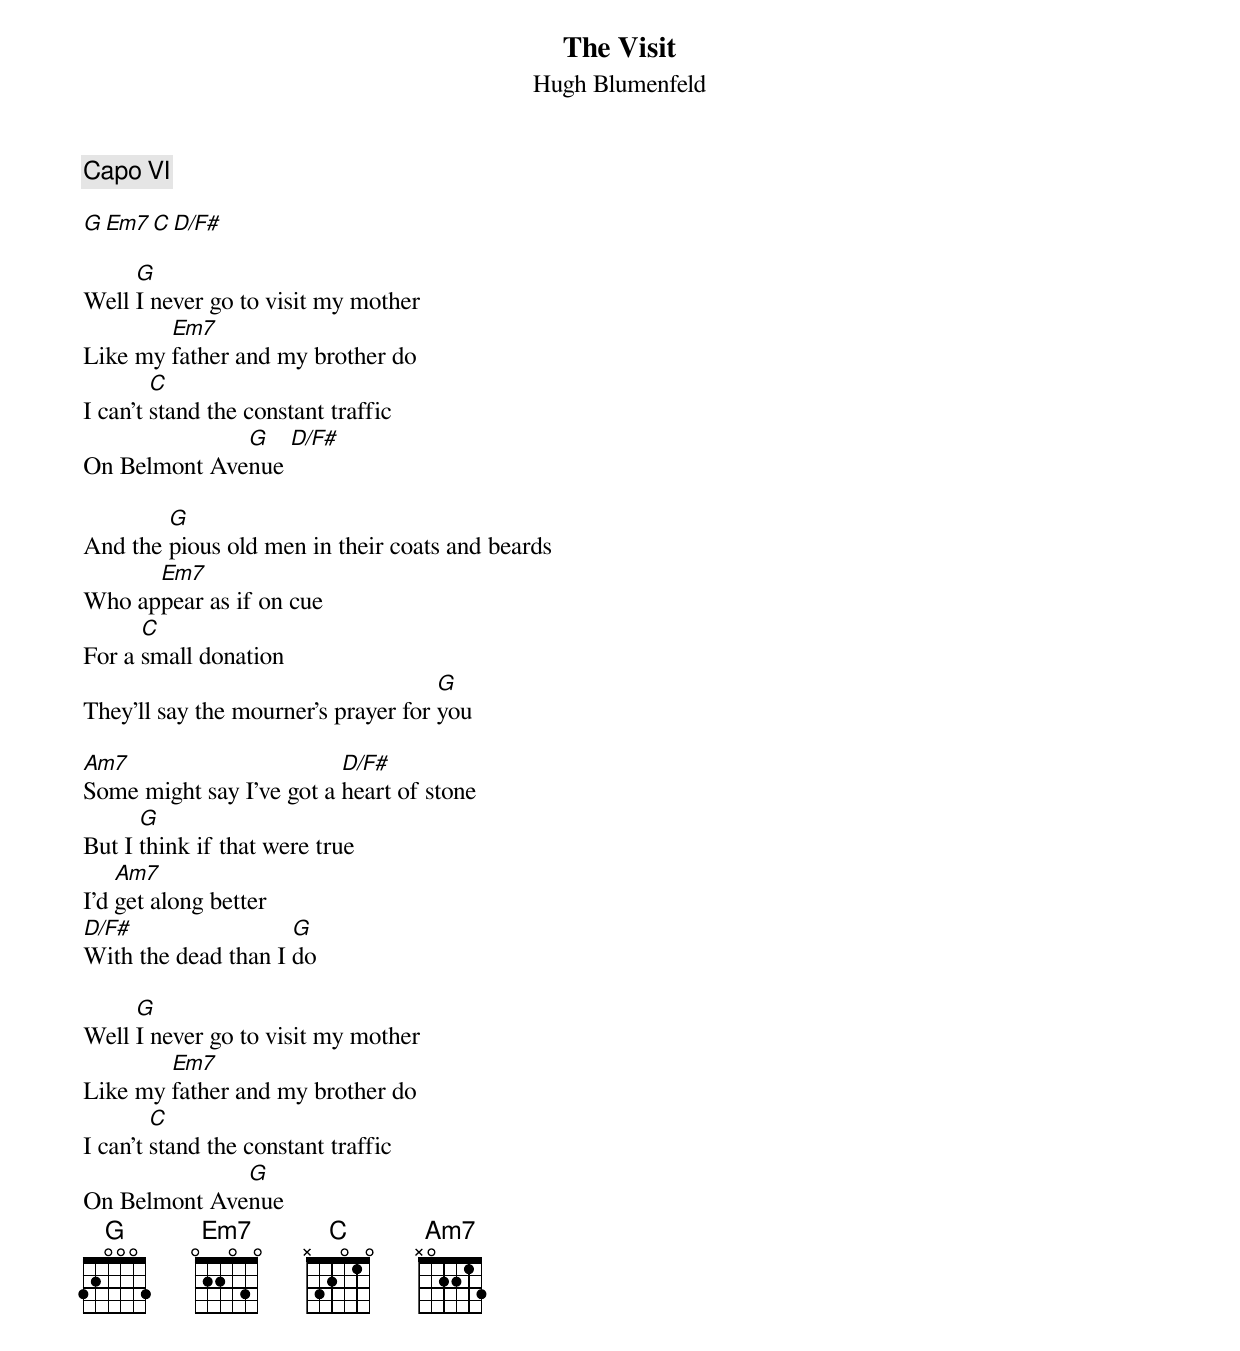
{t: The Visit}
{st: Hugh Blumenfeld}

{c: Capo VI}

[G][Em7][C][D/F#]

Well [G]I never go to visit my mother
Like my [Em7]father and my brother do
I can't [C]stand the constant traffic
On Belmont Ave[G]nue [D/F#]

And the [G]pious old men in their coats and beards
Who ap[Em7]pear as if on cue
For a [C]small donation
They'll say the mourner's prayer for [G]you

[Am7]Some might say I've got a [D/F#]heart of stone
But I [G]think if that were true
I'd [Am7]get along better
[D/F#]With the dead than I [G]do

Well [G]I never go to visit my mother
Like my [Em7]father and my brother do
I can't [C]stand the constant traffic
On Belmont Ave[G]nue
